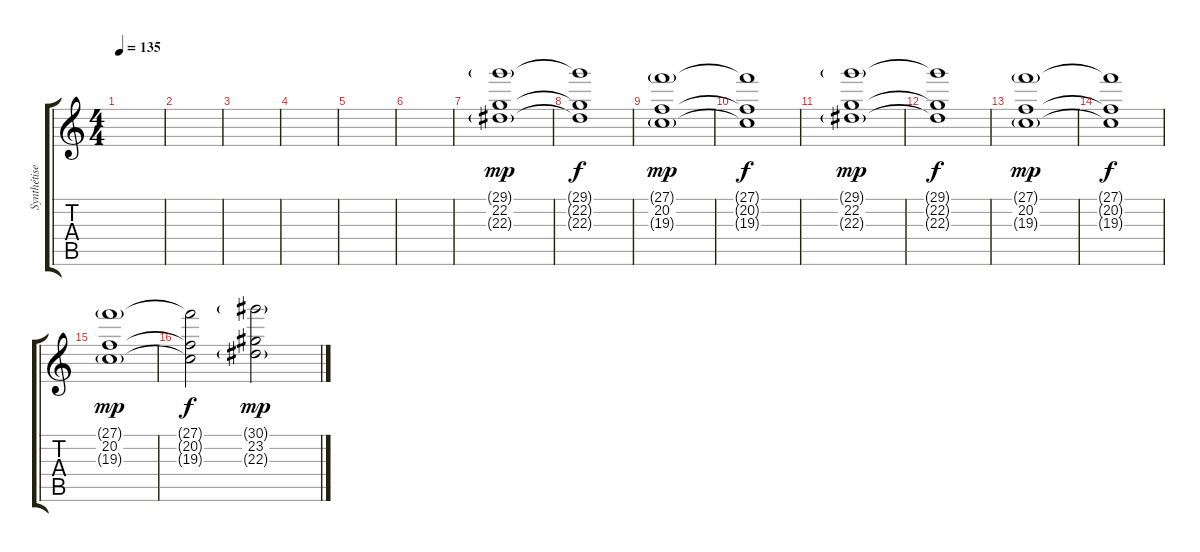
\track ("Synthétiseur" "Synthétise") {instrument stringensemble2}
\staff {score tabs}
\tuning (D4 A3 F3 C3 G2 C2) {hide}
\ts (4 4)
\tempo 135
\clef g2
\ks c
|
|
|
|
|
|
(29.1{g} 22.2 22.3{g}).1{dy mp balance 0} |
(29.1{t} 22.2{t} 22.3{t}).1{dy f} |
(27.1{g} 20.2 19.3{g}).1{dy mp} |
(27.1{t} 20.2{t} 19.3{t}).1{dy f} |
(29.1{g} 22.2 22.3{g}).1{dy mp} |
(29.1{t} 22.2{t} 22.3{t}).1{dy f} |
(27.1{g} 20.2 19.3{g}).1{dy mp} |
(27.1{t} 20.2{t} 19.3{t}).1{dy f} |
(27.1{g} 20.2 19.3{g}).1{dy mp} |
(27.1{t} 20.2{t} 19.3{t}).2{dy f} (30.1{g} 23.2 22.3{g}).2{dy mp}
